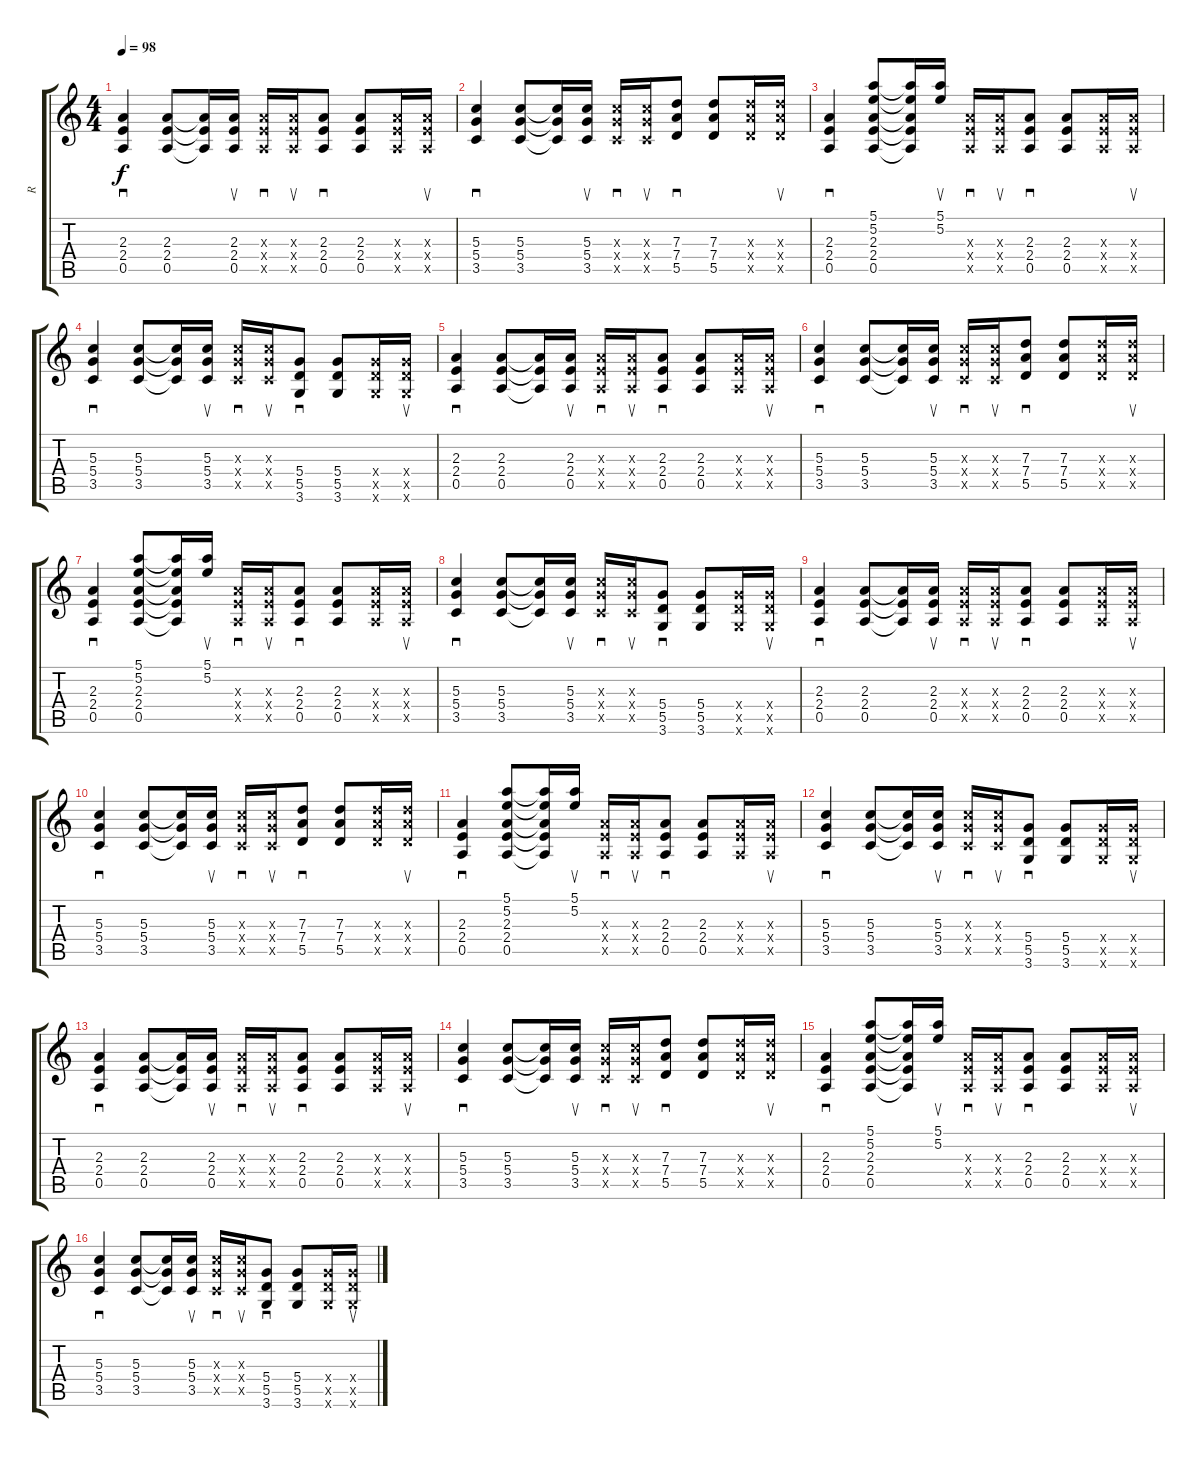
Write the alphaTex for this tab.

\track ("R" "R") {instrument overdrivenguitar}
\staff {score tabs}
\tuning (E4 B3 G3 D3 A2 E2) {hide}
\ts (4 4)
\tempo 98
\clef g2
\ks c
(2.3 2.4 0.5).4{sd dy f} (2.3 2.4 0.5).8 (2.3{t} 2.4{t} 0.5{t}).16 (2.3 2.4 0.5).16{su} (2.3{x} 2.4{x} 0.5{x}).16{sd} (2.3{x} 2.4{x} 0.5{x}).16{su} (2.3 2.4 0.5).8{sd} (2.3 2.4 0.5).8 (2.3{x} 2.4{x} 0.5{x}).16 (2.3{x} 2.4{x} 0.5{x}).16{su} |
(5.3 5.4 3.5).4{sd} (5.3 5.4 3.5).8 (5.3{t} 5.4{t} 3.5{t}).16 (5.3 5.4 3.5).16{su} (5.3{x} 5.4{x} 3.5{x}).16{sd} (5.3{x} 5.4{x} 3.5{x}).16{su} (7.3 7.4 5.5).8{sd} (7.3 7.4 5.5).8 (7.3{x} 7.4{x} 5.5{x}).16 (7.3{x} 7.4{x} 5.5{x}).16{su} |
(2.3 2.4 0.5).4{sd} (5.1 5.2 2.3 2.4 0.5).8 (5.1{t} 5.2{t} 2.3{t} 2.4{t} 0.5{t}).16 (5.1 5.2).16{su} (2.3{x} 2.4{x} 0.5{x}).16{sd} (2.3{x} 2.4{x} 0.5{x}).16{su} (2.3 2.4 0.5).8{sd} (2.3 2.4 0.5).8 (2.3{x} 2.4{x} 0.5{x}).16 (2.3{x} 2.4{x} 0.5{x}).16{su} |
(5.3 5.4 3.5).4{sd} (5.3 5.4 3.5).8 (5.3{t} 5.4{t} 3.5{t}).16 (5.3 5.4 3.5).16{su} (5.3{x} 5.4{x} 3.5{x}).16{sd} (5.3{x} 5.4{x} 3.5{x}).16{su} (5.4 5.5 3.6).8{sd} (5.4 5.5 3.6).8 (5.4{x} 5.5{x} 3.6{x}).16 (5.4{x} 5.5{x} 3.6{x}).16{su} |
(2.3 2.4 0.5).4{sd} (2.3 2.4 0.5).8 (2.3{t} 2.4{t} 0.5{t}).16 (2.3 2.4 0.5).16{su} (2.3{x} 2.4{x} 0.5{x}).16{sd} (2.3{x} 2.4{x} 0.5{x}).16{su} (2.3 2.4 0.5).8{sd} (2.3 2.4 0.5).8 (2.3{x} 2.4{x} 0.5{x}).16 (2.3{x} 2.4{x} 0.5{x}).16{su} |
(5.3 5.4 3.5).4{sd} (5.3 5.4 3.5).8 (5.3{t} 5.4{t} 3.5{t}).16 (5.3 5.4 3.5).16{su} (5.3{x} 5.4{x} 3.5{x}).16{sd} (5.3{x} 5.4{x} 3.5{x}).16{su} (7.3 7.4 5.5).8{sd} (7.3 7.4 5.5).8 (7.3{x} 7.4{x} 5.5{x}).16 (7.3{x} 7.4{x} 5.5{x}).16{su} |
(2.3 2.4 0.5).4{sd} (5.1 5.2 2.3 2.4 0.5).8 (5.1{t} 5.2{t} 2.3{t} 2.4{t} 0.5{t}).16 (5.1 5.2).16{su} (2.3{x} 2.4{x} 0.5{x}).16{sd} (2.3{x} 2.4{x} 0.5{x}).16{su} (2.3 2.4 0.5).8{sd} (2.3 2.4 0.5).8 (2.3{x} 2.4{x} 0.5{x}).16 (2.3{x} 2.4{x} 0.5{x}).16{su} |
(5.3 5.4 3.5).4{sd} (5.3 5.4 3.5).8 (5.3{t} 5.4{t} 3.5{t}).16 (5.3 5.4 3.5).16{su} (5.3{x} 5.4{x} 3.5{x}).16{sd} (5.3{x} 5.4{x} 3.5{x}).16{su} (5.4 5.5 3.6).8{sd} (5.4 5.5 3.6).8 (5.4{x} 5.5{x} 3.6{x}).16 (5.4{x} 5.5{x} 3.6{x}).16{su} |
(2.3 2.4 0.5).4{sd} (2.3 2.4 0.5).8 (2.3{t} 2.4{t} 0.5{t}).16 (2.3 2.4 0.5).16{su} (2.3{x} 2.4{x} 0.5{x}).16{sd} (2.3{x} 2.4{x} 0.5{x}).16{su} (2.3 2.4 0.5).8{sd} (2.3 2.4 0.5).8 (2.3{x} 2.4{x} 0.5{x}).16 (2.3{x} 2.4{x} 0.5{x}).16{su} |
(5.3 5.4 3.5).4{sd} (5.3 5.4 3.5).8 (5.3{t} 5.4{t} 3.5{t}).16 (5.3 5.4 3.5).16{su} (5.3{x} 5.4{x} 3.5{x}).16{sd} (5.3{x} 5.4{x} 3.5{x}).16{su} (7.3 7.4 5.5).8{sd} (7.3 7.4 5.5).8 (7.3{x} 7.4{x} 5.5{x}).16 (7.3{x} 7.4{x} 5.5{x}).16{su} |
(2.3 2.4 0.5).4{sd} (5.1 5.2 2.3 2.4 0.5).8 (5.1{t} 5.2{t} 2.3{t} 2.4{t} 0.5{t}).16 (5.1 5.2).16{su} (2.3{x} 2.4{x} 0.5{x}).16{sd} (2.3{x} 2.4{x} 0.5{x}).16{su} (2.3 2.4 0.5).8{sd} (2.3 2.4 0.5).8 (2.3{x} 2.4{x} 0.5{x}).16 (2.3{x} 2.4{x} 0.5{x}).16{su} |
(5.3 5.4 3.5).4{sd} (5.3 5.4 3.5).8 (5.3{t} 5.4{t} 3.5{t}).16 (5.3 5.4 3.5).16{su} (5.3{x} 5.4{x} 3.5{x}).16{sd} (5.3{x} 5.4{x} 3.5{x}).16{su} (5.4 5.5 3.6).8{sd} (5.4 5.5 3.6).8 (5.4{x} 5.5{x} 3.6{x}).16 (5.4{x} 5.5{x} 3.6{x}).16{su} |
(2.3 2.4 0.5).4{sd} (2.3 2.4 0.5).8 (2.3{t} 2.4{t} 0.5{t}).16 (2.3 2.4 0.5).16{su} (2.3{x} 2.4{x} 0.5{x}).16{sd} (2.3{x} 2.4{x} 0.5{x}).16{su} (2.3 2.4 0.5).8{sd} (2.3 2.4 0.5).8 (2.3{x} 2.4{x} 0.5{x}).16 (2.3{x} 2.4{x} 0.5{x}).16{su} |
(5.3 5.4 3.5).4{sd} (5.3 5.4 3.5).8 (5.3{t} 5.4{t} 3.5{t}).16 (5.3 5.4 3.5).16{su} (5.3{x} 5.4{x} 3.5{x}).16{sd} (5.3{x} 5.4{x} 3.5{x}).16{su} (7.3 7.4 5.5).8{sd} (7.3 7.4 5.5).8 (7.3{x} 7.4{x} 5.5{x}).16 (7.3{x} 7.4{x} 5.5{x}).16{su} |
(2.3 2.4 0.5).4{sd} (5.1 5.2 2.3 2.4 0.5).8 (5.1{t} 5.2{t} 2.3{t} 2.4{t} 0.5{t}).16 (5.1 5.2).16{su} (2.3{x} 2.4{x} 0.5{x}).16{sd} (2.3{x} 2.4{x} 0.5{x}).16{su} (2.3 2.4 0.5).8{sd} (2.3 2.4 0.5).8 (2.3{x} 2.4{x} 0.5{x}).16 (2.3{x} 2.4{x} 0.5{x}).16{su} |
(5.3 5.4 3.5).4{sd} (5.3 5.4 3.5).8 (5.3{t} 5.4{t} 3.5{t}).16 (5.3 5.4 3.5).16{su} (5.3{x} 5.4{x} 3.5{x}).16{sd} (5.3{x} 5.4{x} 3.5{x}).16{su} (5.4 5.5 3.6).8{sd} (5.4 5.5 3.6).8 (5.4{x} 5.5{x} 3.6{x}).16 (5.4{x} 5.5{x} 3.6{x}).16{su}
